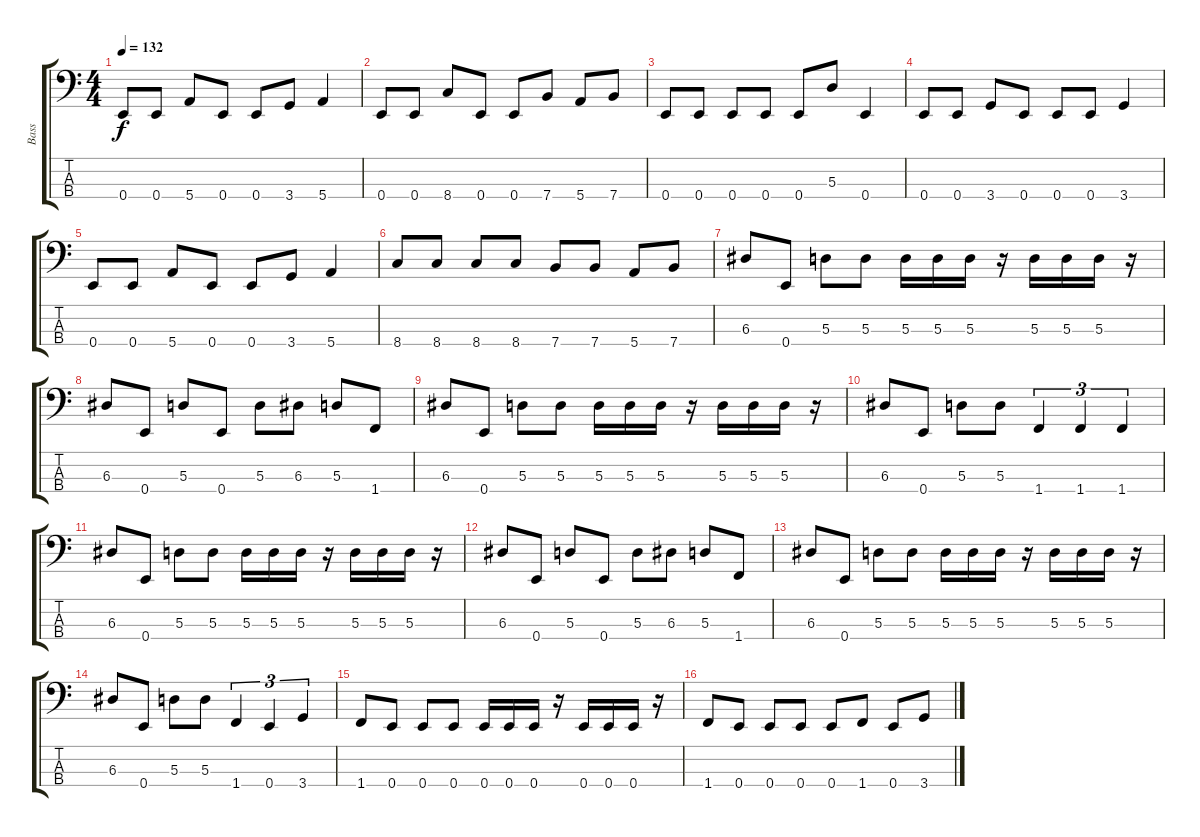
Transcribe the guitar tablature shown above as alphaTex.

\track ("Bass" "Bass") {instrument electricbasspick}
\staff {score tabs}
\tuning (G2 D2 A1 E1) {hide}
\ts (4 4)
\tempo 132
\clef f4
\ks c
0.4.8{dy f} 0.4.8 5.4.8 0.4.8 0.4.8 3.4.8 5.4.4 |
0.4.8 0.4.8 8.4.8 0.4.8 0.4.8 7.4.8 5.4.8 7.4.8 |
0.4.8 0.4.8 0.4.8 0.4.8 0.4.8 5.3.8 0.4.4 |
0.4.8 0.4.8 3.4.8 0.4.8 0.4.8 0.4.8 3.4.4 |
0.4.8 0.4.8 5.4.8 0.4.8 0.4.8 3.4.8 5.4.4 |
8.4.8 8.4.8 8.4.8 8.4.8 7.4.8 7.4.8 5.4.8 7.4.8 |
6.3.8 0.4.8 5.3.8 5.3.8 5.3.16 5.3.16 5.3.16 r.16 5.3.16 5.3.16 5.3.16 r.16 |
6.3.8 0.4.8 5.3.8 0.4.8 5.3.8 6.3.8 5.3.8 1.4.8 |
6.3.8 0.4.8 5.3.8 5.3.8 5.3.16 5.3.16 5.3.16 r.16 5.3.16 5.3.16 5.3.16 r.16 |
6.3.8 0.4.8 5.3.8 5.3.8 1.4.4{tu (3 2)} 1.4.4{tu (3 2)} 1.4.4{tu (3 2)} |
6.3.8 0.4.8 5.3.8 5.3.8 5.3.16 5.3.16 5.3.16 r.16 5.3.16 5.3.16 5.3.16 r.16 |
6.3.8 0.4.8 5.3.8 0.4.8 5.3.8 6.3.8 5.3.8 1.4.8 |
6.3.8 0.4.8 5.3.8 5.3.8 5.3.16 5.3.16 5.3.16 r.16 5.3.16 5.3.16 5.3.16 r.16 |
6.3.8 0.4.8 5.3.8 5.3.8 1.4.4{tu (3 2)} 0.4.4{tu (3 2)} 3.4.4{tu (3 2)} |
1.4.8 0.4.8 0.4.8 0.4.8 0.4.16 0.4.16 0.4.16 r.16 0.4.16 0.4.16 0.4.16 r.16 |
1.4.8 0.4.8 0.4.8 0.4.8 0.4.8 1.4.8 0.4.8 3.4.8
